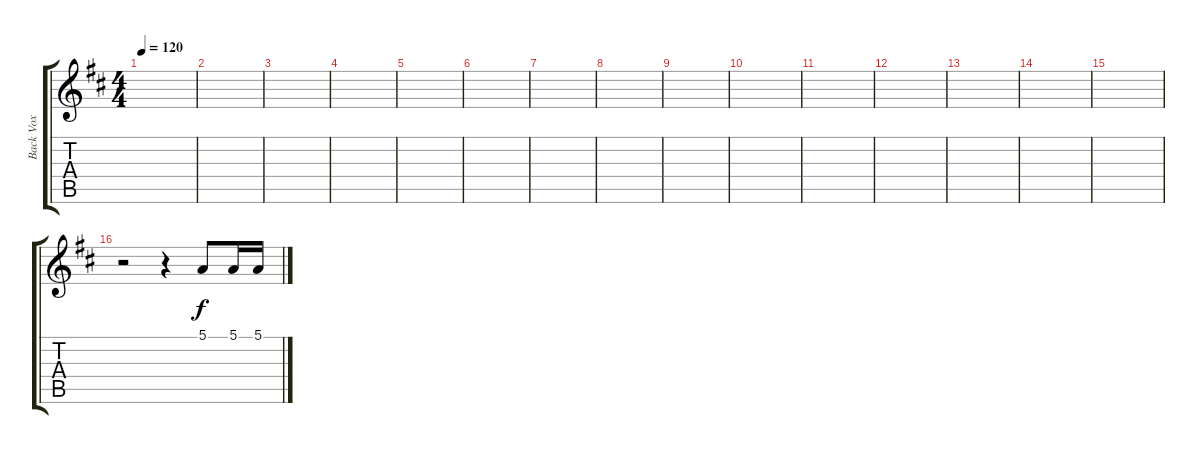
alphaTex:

\track ("Back Vox" "Back Vox") {instrument synthvoice}
\staff {score tabs}
\tuning (E4 B3 G3 D3 A2 E2) {hide}
\ts (4 4)
\tempo 120
\clef g2
\ks d
|
|
|
|
|
|
|
|
|
|
|
|
|
|
|
r.2 r.4 5.1.8 5.1.16 5.1{h}.16
